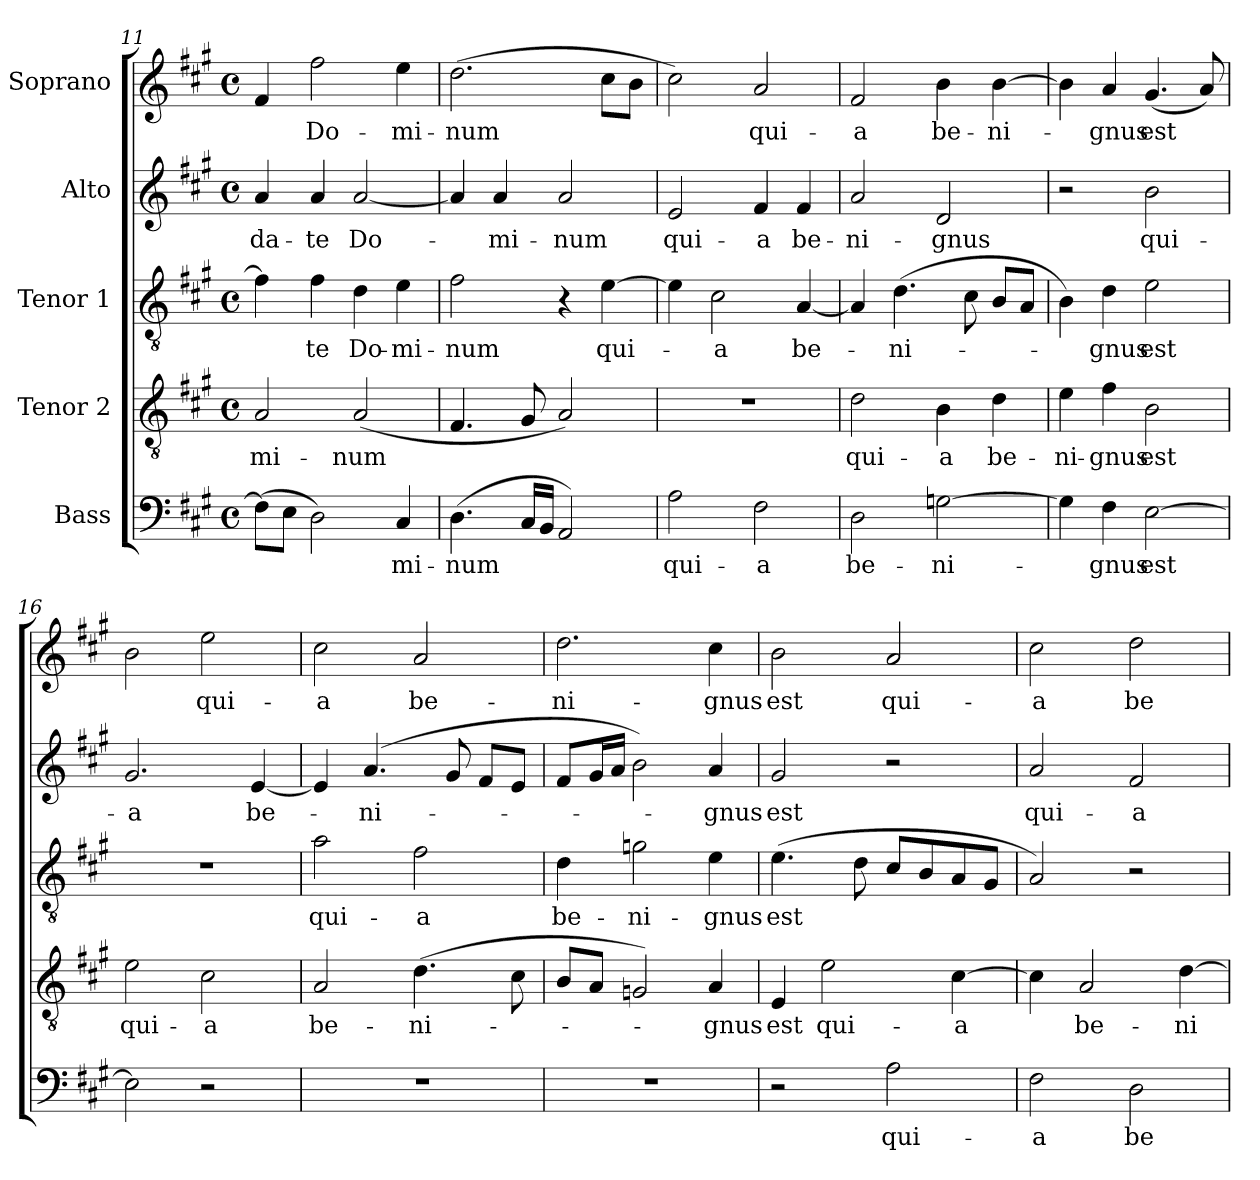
**kern	**text	**kern	**text	**kern	**text	**kern	**text	**kern	**text
*part5	*part5	*part4	*part4	*part3	*part3	*part2	*part2	*part1	*part1
*staff5	*staff5	*staff4	*staff4	*staff3	*staff3	*staff2	*staff2	*staff1	*staff1
*I"Bass	*	*I"Tenor 2	*	*I"Tenor 1	*	*I"Alto	*	*I"Soprano	*
!!LO:PB:g=z
*clefF4	*	*clefGv2	*	*clefGv2	*	*clefG2	*	*clefG2	*
*k[f#c#g#]	*	*k[f#c#g#]	*	*k[f#c#g#]	*	*k[f#c#g#]	*	*k[f#c#g#]	*
*f#:	*	*f#:	*	*f#:	*	*f#:	*	*f#:	*
*M4/4	*	*M4/4	*	*M4/4	*	*M4/4	*	*M4/4	*
*met(c)	*	*met(c)	*	*met(c)	*	*met(c)	*	*met(c)	*
=11	=11	=11	=11	=11	=11	=11	=11	=11	=11
(8F#\L]	.	2A/	-mi-	4f#\]	.	4a/	-da-	4f#/	.
8E\J	.	.	.	.	.	.	.	.	.
2D\)	.	.	.	4f#\	-te	4a/	-te	2ff#\	Do-
.	.	(2A/	-num	4d\	Do-	[2a/	Do-	.	.
4C#/	-mi-	.	.	4e\	-mi-	.	.	4ee\	-mi-
=12	=12	=12	=12	=12	=12	=12	=12	=12	=12
(4.D\	-num	4.F#/	.	2f#\	-num	4a/]	.	(2.dd\	-num
.	.	.	.	.	.	4a/	-mi-	.	.
16C#/LL	.	8G#/	.	.	.	.	.	.	.
16BB/JJ	.	.	.	.	.	.	.	.	.
2AA/)	.	2A/)	.	4r	.	2a/	-num	.	.
.	.	.	.	[4e\	qui-	.	.	8cc#\L	.
.	.	.	.	.	.	.	.	8b\J	.
=13	=13	=13	=13	=13	=13	=13	=13	=13	=13
2A\	qui-	1r	.	4e\]	.	2e/	qui-	2cc#\)	.
.	.	.	.	2c#\	-a	.	.	.	.
2F#\	-a	.	.	.	.	4f#/	-a	2a/	qui-
.	.	.	.	[4A/	be-	4f#/	be-	.	.
=14	=14	=14	=14	=14	=14	=14	=14	=14	=14
2D\	be-	2d\	qui-	4A/]	.	2a/	-ni-	2f#/	-a
.	.	.	.	(4.d\	-ni-	.	.	.	.
[2Gn\	-ni-	4B\	-a	.	.	2d/	-gnus	4b\	be-
.	.	.	.	8c#\	.	.	.	.	.
.	.	4d\	be-	8B/L	.	.	.	[4b\	-ni-
.	.	.	.	8A/J	.	.	.	.	.
=15	=15	=15	=15	=15	=15	=15	=15	=15	=15
4G\]	.	4e\	-ni-	4B\)	.	2r	.	4b\]	.
4F#\	-gnus	4f#\	-gnus	4d\	-gnus	.	.	4a/	-gnus
[2E\	est	2B\	est	2e\	est	2b\	qui-	(4.g#/	est
.	.	.	.	.	.	.	.	8a/)	.
!!LO:LB:g=z
=16	=16	=16	=16	=16	=16	=16	=16	=16	=16
2E\]	.	2e\	qui-	1r	.	2.g#/	-a	2b\	.
2r	.	2c#\	-a	.	.	.	.	2ee\	qui-
.	.	.	.	.	.	[4e/	be-	.	.
=17	=17	=17	=17	=17	=17	=17	=17	=17	=17
1r	.	2A/	be-	2a\	qui-	4e/]	.	2cc#\	-a
.	.	.	.	.	.	(4.a/	-ni-	.	.
.	.	(4.d\	-ni-	2f#\	-a	.	.	2a/	be-
.	.	.	.	.	.	8g#/	.	.	.
.	.	.	.	.	.	8f#/L	.	.	.
.	.	8c#\	.	.	.	8e/J	.	.	.
=18	=18	=18	=18	=18	=18	=18	=18	=18	=18
1r	.	8B/L	.	4d\	be-	8f#/L	.	2.dd\	-ni-
.	.	8A/J	.	.	.	16g#/L	.	.	.
.	.	.	.	.	.	16a/JJ	.	.	.
.	.	2Gn/)	.	2gn\	-ni-	2b\)	.	.	.
.	.	4A/	-gnus	4e\	-gnus	4a/	-gnus	4cc#\	-gnus
=19	=19	=19	=19	=19	=19	=19	=19	=19	=19
2r	.	4E/	est	(4.e\	est	2g#/	est	2b\	est
.	.	2e\	qui-	.	.	.	.	.	.
.	.	.	.	8d\	.	.	.	.	.
2A\	qui-	.	.	8c#/L	.	2r	.	2a/	qui-
.	.	.	.	8B/	.	.	.	.	.
.	.	[4c#\	-a	8A/	.	.	.	.	.
.	.	.	.	8G#/J	.	.	.	.	.
=20	=20	=20	=20	=20	=20	=20	=20	=20	=20
2F#\	-a	4c#\]	.	2A/)	.	2a/	qui-	2cc#\	-a
.	.	2A/	be-	.	.	.	.	.	.
2D\	be-	.	.	2r	.	2f#/	-a	2dd\	be-
.	.	[4d\	-ni-	.	.	.	.	.	.
=	=	=	=	=	=	=	=	=	=
*-	*-	*-	*-	*-	*-	*-	*-	*-	*-
